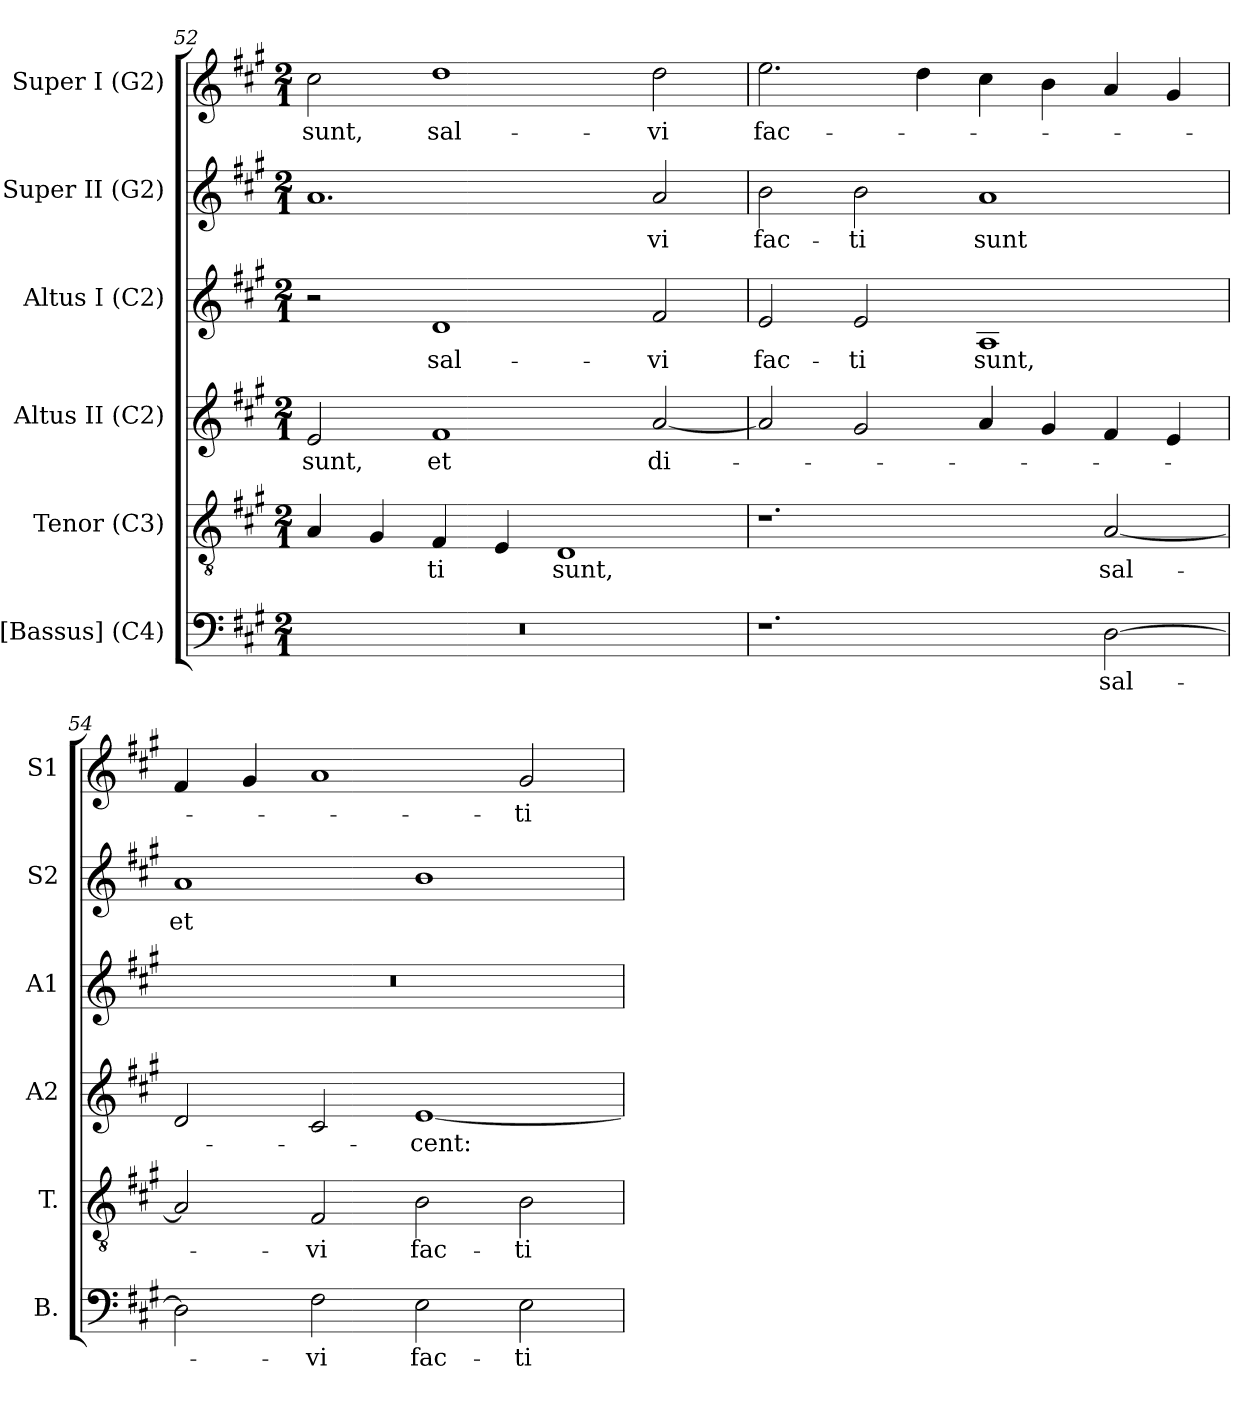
**kern	**text	**kern	**text	**kern	**text	**kern	**text	**kern	**text	**kern	**text
*part6	*part6	*part5	*part5	*part4	*part4	*part3	*part3	*part2	*part2	*part1	*part1
*staff6	*staff6	*staff5	*staff5	*staff4	*staff4	*staff3	*staff3	*staff2	*staff2	*staff1	*staff1
*I"[Bassus] (C4)	*	*I"Tenor (C3)	*	*I"Altus II (C2)	*	*I"Altus I (C2)	*	*I"Super II (G2)	*	*I"Super I (G2)	*
*I'B.	*	*I'T.	*	*I'A2	*	*I'A1	*	*I'S2	*	*I'S1	*
*clefF4	*	*clefGv2	*	*clefG2	*	*clefG2	*	*clefG2	*	*clefG2	*
*	*	*ITrd7c12	*	*	*	*	*	*	*	*	*
*k[f#c#g#]	*	*k[f#c#g#]	*	*k[f#c#g#]	*	*k[f#c#g#]	*	*k[f#c#g#]	*	*k[f#c#g#]	*
*A:	*	*A:	*	*A:	*	*A:	*	*A:	*	*A:	*
*M2/1	*	*M2/1	*	*M2/1	*	*M2/1	*	*M2/1	*	*M2/1	*
=52	=52	=52	=52	=52	=52	=52	=52	=52	=52	=52	=52
!LO:N:vis=1	!	!	!	!	!	!	!	!	!	!	!
!	!	!	!	!	!LO:LY:b:color=#000000	!	!	!	!	!	!
!	!	!	!	!	!	!	!	!	!	!	!LO:LY:b:color=#000000
0r	.	4AAi/	.	2ei/	sunt,	2r	.	1.ai	.	2cc#i\	sunt,
.	.	4GG#i/	.	.	.	.	.	.	.	.	.
!	!	!	!LO:LY:b:color=#000000	!	!	!	!	!	!	!	!
!	!	!	!	!	!LO:LY:b:color=#000000	!	!	!	!	!	!
!	!	!	!	!	!	!	!LO:LY:b:color=#000000	!	!	!	!
!	!	!	!	!	!	!	!	!	!	!	!LO:LY:b:color=#000000
.	.	4FF#i/	-ti	1f#i	et	1di	sal-	.	.	1ddi	sal-
.	.	4EEi/	.	.	.	.	.	.	.	.	.
!	!	!	!LO:LY:b:color=#000000	!	!	!	!	!	!	!	!
.	.	1DDi	sunt,	.	.	.	.	.	.	.	.
!	!	!	!	!	!LO:LY:b:color=#000000	!	!	!	!	!	!
!	!	!	!	!	!	!	!LO:LY:b:color=#000000	!	!	!	!
!	!	!	!	!	!	!	!	!	!LO:LY:b:color=#000000	!	!
!	!	!	!	!	!	!	!	!	!	!	!LO:LY:b:color=#000000
.	.	.	.	[2ai/	di-	2f#i/	-vi	2ai/	-vi	2ddi\	-vi
=53	=53	=53	=53	=53	=53	=53	=53	=53	=53	=53	=53
!	!	!	!	!	!	!	!LO:LY:b:color=#000000	!	!	!	!
!	!	!	!	!	!	!	!	!	!LO:LY:b:color=#000000	!	!
!	!	!	!	!	!	!	!	!	!	!	!LO:LY:b:color=#000000
1.r	.	1.r	.	2ai/]	.	2ei/	fac-	2bi\	fac-	2.eei\	fac-
!	!	!	!	!	!	!	!LO:LY:b:color=#000000	!	!	!	!
!	!	!	!	!	!	!	!	!	!LO:LY:b:color=#000000	!	!
.	.	.	.	2g#i/	.	2ei/	-ti	2bi\	-ti	.	.
.	.	.	.	.	.	.	.	.	.	4ddi\	.
!	!	!	!	!	!	!	!LO:LY:b:color=#000000	!	!	!	!
!	!	!	!	!	!	!	!	!	!LO:LY:b:color=#000000	!	!
.	.	.	.	4ai/	.	1Ai	sunt,	1ai	sunt	4cc#i\	.
.	.	.	.	4g#i/	.	.	.	.	.	4bi\	.
!	!LO:LY:b:color=#000000	!	!	!	!	!	!	!	!	!	!
!	!	!	!LO:LY:b:color=#000000	!	!	!	!	!	!	!	!
[2Di\	sal-	[2AAi/	sal-	4f#i/	.	.	.	.	.	4ai/	.
.	.	.	.	4ei/	.	.	.	.	.	4g#i/	.
!!LO:LB:g=z
=54	=54	=54	=54	=54	=54	=54	=54	=54	=54	=54	=54
!	!	!	!	!	!	!LO:N:vis=1	!	!	!	!	!
!	!	!	!	!	!	!	!	!	!LO:LY:b:color=#000000	!	!
2Di\]	.	2AAi/]	.	2di/	.	0r	.	1ai	et	4f#i/	.
.	.	.	.	.	.	.	.	.	.	4g#i/	.
!	!LO:LY:b:color=#000000	!	!	!	!	!	!	!	!	!	!
!	!	!	!LO:LY:b:color=#000000	!	!	!	!	!	!	!	!
2F#i\	-vi	2FF#i/	-vi	2c#i/	.	.	.	.	.	1ai	.
!	!LO:LY:b:color=#000000	!	!	!	!	!	!	!	!	!	!
!	!	!	!LO:LY:b:color=#000000	!	!	!	!	!	!	!	!
!	!	!	!	!	!LO:LY:b:color=#000000	!	!	!	!	!	!
2Ei\	fac-	2BBi\	fac-	[1ei	-cent:	.	.	1bi	.	.	.
!	!LO:LY:b:color=#000000	!	!	!	!	!	!	!	!	!	!
!	!	!	!LO:LY:b:color=#000000	!	!	!	!	!	!	!	!
!	!	!	!	!	!	!	!	!	!	!	!LO:LY:b:color=#000000
2Ei\	-ti	2BBi\	-ti	.	.	.	.	.	.	2g#i/	-ti
=	=	=	=	=	=	=	=	=	=	=	=
*-	*-	*-	*-	*-	*-	*-	*-	*-	*-	*-	*-
